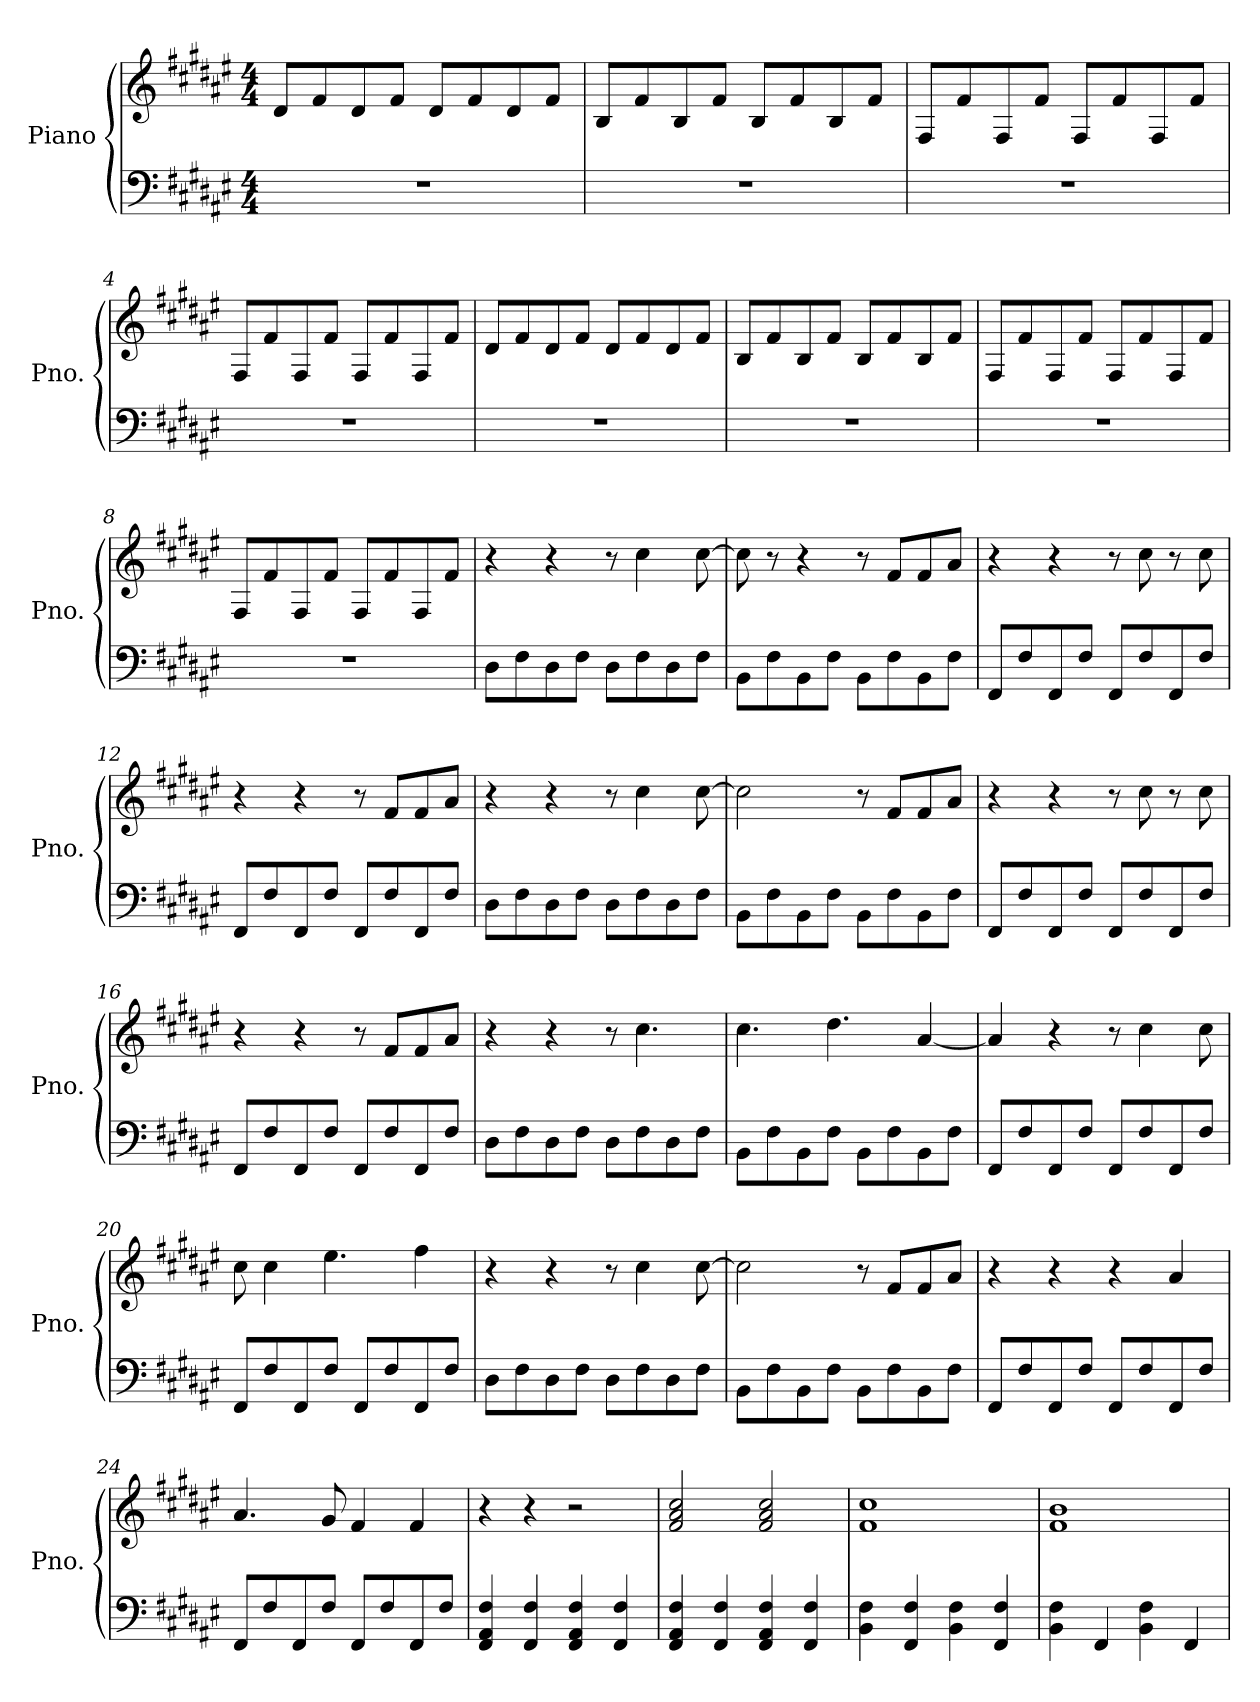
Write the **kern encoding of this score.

**kern	**kern
*part1	*part1
*staff2	*staff1
*I"Piano	*
*I'Pno.	*
*clefF4	*clefG2
*k[f#c#g#d#a#e#]	*k[f#c#g#d#a#e#]
*M4/4	*M4/4
*MM140	*MM140
=1	=1
1r	8d#/L
.	8f#/
.	8d#/
.	8f#/J
.	8d#/L
.	8f#/
.	8d#/
.	8f#/J
=2	=2
1r	8B/L
.	8f#/
.	8B/
.	8f#/J
.	8B/L
.	8f#/
.	8B/
.	8f#/J
=3	=3
1r	8F#/L
.	8f#/
.	8F#/
.	8f#/J
.	8F#/L
.	8f#/
.	8F#/
.	8f#/J
=4	=4
1r	8F#/L
.	8f#/
.	8F#/
.	8f#/J
.	8F#/L
.	8f#/
.	8F#/
.	8f#/J
=5	=5
1r	8d#/L
.	8f#/
.	8d#/
.	8f#/J
.	8d#/L
.	8f#/
.	8d#/
.	8f#/J
!!LO:LB:g=z
=6	=6
1r	8B/L
.	8f#/
.	8B/
.	8f#/J
.	8B/L
.	8f#/
.	8B/
.	8f#/J
=7	=7
1r	8F#/L
.	8f#/
.	8F#/
.	8f#/J
.	8F#/L
.	8f#/
.	8F#/
.	8f#/J
=8	=8
1r	8F#/L
.	8f#/
.	8F#/
.	8f#/J
.	8F#/L
.	8f#/
.	8F#/
.	8f#/J
=9	=9
8D#\L	4r
8F#\	.
8D#\	4r
8F#\J	.
8D#\L	8r
8F#\	4cc#\
8D#\	.
8F#\J	[8cc#\
=10	=10
8BB\L	8cc#\]
8F#\	8r
8BB\	4r
8F#\J	.
8BB\L	8r
8F#\	8f#/L
8BB\	8f#/
8F#\J	8a#/J
!!LO:LB:g=z
=11	=11
8FF#/L	4r
8F#/	.
8FF#/	4r
8F#/J	.
8FF#/L	8r
8F#/	8cc#\
8FF#/	8r
8F#/J	8cc#\
=12	=12
8FF#/L	4r
8F#/	.
8FF#/	4r
8F#/J	.
8FF#/L	8r
8F#/	8f#/L
8FF#/	8f#/
8F#/J	8a#/J
=13	=13
8D#\L	4r
8F#\	.
8D#\	4r
8F#\J	.
8D#\L	8r
8F#\	4cc#\
8D#\	.
8F#\J	[8cc#\
=14	=14
8BB\L	2cc#\]
8F#\	.
8BB\	.
8F#\J	.
8BB\L	8r
8F#\	8f#/L
8BB\	8f#/
8F#\J	8a#/J
=15	=15
8FF#/L	4r
8F#/	.
8FF#/	4r
8F#/J	.
8FF#/L	8r
8F#/	8cc#\
8FF#/	8r
8F#/J	8cc#\
!!LO:LB:g=z
=16	=16
8FF#/L	4r
8F#/	.
8FF#/	4r
8F#/J	.
8FF#/L	8r
8F#/	8f#/L
8FF#/	8f#/
8F#/J	8a#/J
=17	=17
8D#\L	4r
8F#\	.
8D#\	4r
8F#\J	.
8D#\L	8r
8F#\	4.cc#\
8D#\	.
8F#\J	.
=18	=18
8BB\L	4.cc#\
8F#\	.
8BB\	.
8F#\J	4.dd#\
8BB\L	.
8F#\	.
8BB\	[4a#/
8F#\J	.
=19	=19
8FF#/L	4a#/]
8F#/	.
8FF#/	4r
8F#/J	.
8FF#/L	8r
8F#/	4cc#\
8FF#/	.
8F#/J	8cc#\
=20	=20
8FF#/L	8cc#\
8F#/	4cc#\
8FF#/	.
8F#/J	4.ee#\
8FF#/L	.
8F#/	.
8FF#/	4ff#\
8F#/J	.
!!LO:LB:g=z
=21	=21
8D#\L	4r
8F#\	.
8D#\	4r
8F#\J	.
8D#\L	8r
8F#\	4cc#\
8D#\	.
8F#\J	[8cc#\
=22	=22
8BB\L	2cc#\]
8F#\	.
8BB\	.
8F#\J	.
8BB\L	8r
8F#\	8f#/L
8BB\	8f#/
8F#\J	8a#/J
=23	=23
8FF#/L	4r
8F#/	.
8FF#/	4r
8F#/J	.
8FF#/L	4r
8F#/	.
8FF#/	4a#/
8F#/J	.
=24	=24
8FF#/L	4.a#/
8F#/	.
8FF#/	.
8F#/J	8g#/
8FF#/L	4f#/
8F#/	.
8FF#/	4f#/
8F#/J	.
=25	=25
4FF#/ 4AA#/ 4F#/	4r
4FF#/ 4F#/	4r
4FF#/ 4AA#/ 4F#/	2r
4FF#/ 4F#/	.
!!LO:PB:g=z
=26	=26
4FF#/ 4AA#/ 4F#/	2f#/ 2a#/ 2cc#/
4FF#/ 4F#/	.
4FF#/ 4AA#/ 4F#/	2f#/ 2a#/ 2cc#/
4FF#/ 4F#/	.
=27	=27
4BB\ 4F#\	1f# 1cc#
4FF#/ 4F#/	.
4BB\ 4F#\	.
4FF#/ 4F#/	.
=28	=28
4BB\ 4F#\	1f# 1b
4FF#/	.
4BB\ 4F#\	.
4FF#/	.
=	=
*-	*-
